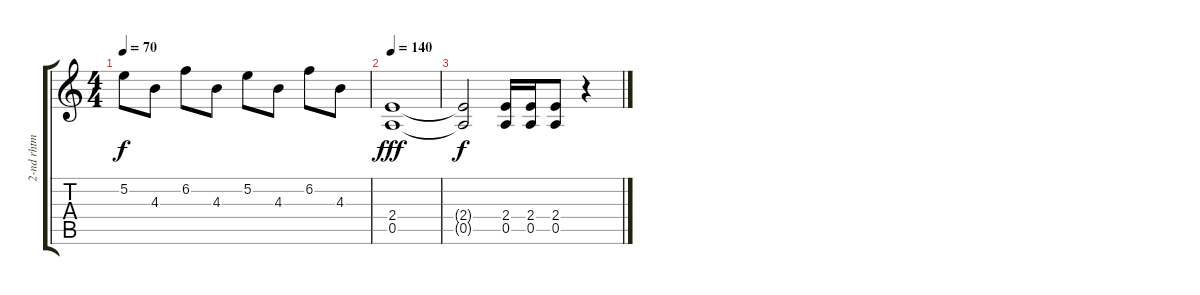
\track ("2-nd rhtm gtr" "2-nd rhtm ") {instrument overdrivenguitar}
\staff {score tabs}
\tuning (E4 B3 G3 D3 A2 E2) {hide}
\ts (4 4)
\tempo 70
\clef g2
\ks c
5.2.8{dy f} 4.3.8 6.2.8 4.3.8 5.2.8 4.3.8 6.2.8 4.3.8 |
\tempo 140
(2.4 0.5).1{dy fff} |
(2.4{t} 0.5{t}).2{dy f} (2.4 0.5).16 (2.4 0.5).16 (2.4 0.5).8 r.4
